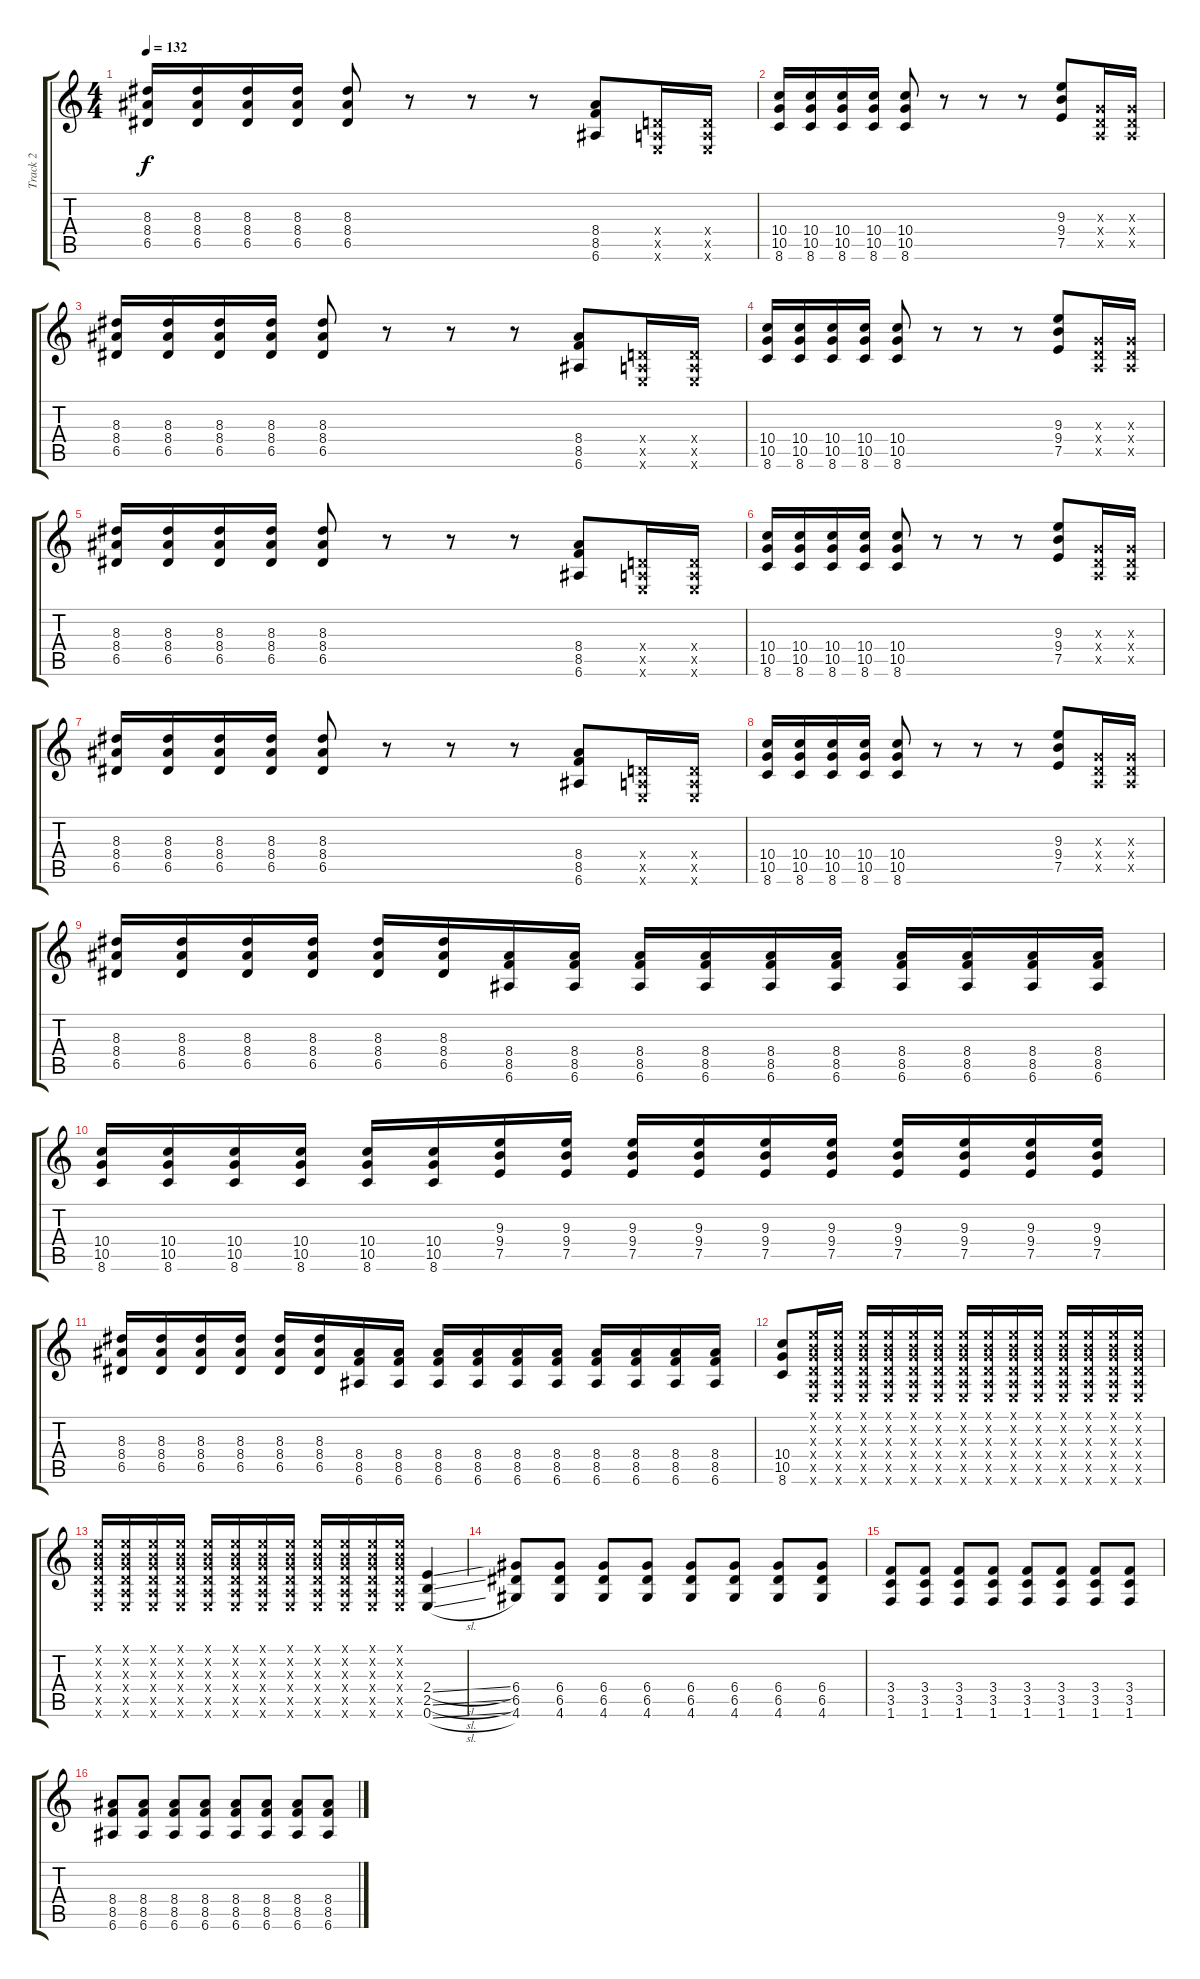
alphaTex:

\track ("Track 2" "Track 2") {instrument distortionguitar}
\staff {score tabs}
\tuning (E4 B3 G3 D3 A2 E2) {hide}
\ts (4 4)
\tempo 132
\clef g2
\ks c
(8.3 8.4 6.5).16{dy f} (8.3 8.4 6.5).16 (8.3 8.4 6.5).16 (8.3 8.4 6.5).16 (8.3 8.4 6.5).8 r.8 r.8 r.8 (8.4 8.5 6.6).8 (0.4{x} 0.5{x} 0.6{x}).16 (0.4{x} 0.5{x} 0.6{x}).16 |
(10.4 10.5 8.6).16 (10.4 10.5 8.6).16 (10.4 10.5 8.6).16 (10.4 10.5 8.6).16 (10.4 10.5 8.6).8 r.8 r.8 r.8 (9.3 9.4 7.5).8 (0.3{x} 0.4{x} 0.5{x}).16 (0.3{x} 0.4{x} 0.5{x}).16 |
(8.3 8.4 6.5).16 (8.3 8.4 6.5).16 (8.3 8.4 6.5).16 (8.3 8.4 6.5).16 (8.3 8.4 6.5).8 r.8 r.8 r.8 (8.4 8.5 6.6).8 (0.4{x} 0.5{x} 0.6{x}).16 (0.4{x} 0.5{x} 0.6{x}).16 |
(10.4 10.5 8.6).16 (10.4 10.5 8.6).16 (10.4 10.5 8.6).16 (10.4 10.5 8.6).16 (10.4 10.5 8.6).8 r.8 r.8 r.8 (9.3 9.4 7.5).8 (0.3{x} 0.4{x} 0.5{x}).16 (0.3{x} 0.4{x} 0.5{x}).16 |
(8.3 8.4 6.5).16 (8.3 8.4 6.5).16 (8.3 8.4 6.5).16 (8.3 8.4 6.5).16 (8.3 8.4 6.5).8 r.8 r.8 r.8 (8.4 8.5 6.6).8 (0.4{x} 0.5{x} 0.6{x}).16 (0.4{x} 0.5{x} 0.6{x}).16 |
(10.4 10.5 8.6).16 (10.4 10.5 8.6).16 (10.4 10.5 8.6).16 (10.4 10.5 8.6).16 (10.4 10.5 8.6).8 r.8 r.8 r.8 (9.3 9.4 7.5).8 (0.3{x} 0.4{x} 0.5{x}).16 (0.3{x} 0.4{x} 0.5{x}).16 |
(8.3 8.4 6.5).16 (8.3 8.4 6.5).16 (8.3 8.4 6.5).16 (8.3 8.4 6.5).16 (8.3 8.4 6.5).8 r.8 r.8 r.8 (8.4 8.5 6.6).8 (0.4{x} 0.5{x} 0.6{x}).16 (0.4{x} 0.5{x} 0.6{x}).16 |
(10.4 10.5 8.6).16 (10.4 10.5 8.6).16 (10.4 10.5 8.6).16 (10.4 10.5 8.6).16 (10.4 10.5 8.6).8 r.8 r.8 r.8 (9.3 9.4 7.5).8 (0.3{x} 0.4{x} 0.5{x}).16 (0.3{x} 0.4{x} 0.5{x}).16 |
(8.3 8.4 6.5).16 (8.3 8.4 6.5).16 (8.3 8.4 6.5).16 (8.3 8.4 6.5).16 (8.3 8.4 6.5).16 (8.3 8.4 6.5).16 (8.4 8.5 6.6).16 (8.4 8.5 6.6).16 (8.4 8.5 6.6).16 (8.4 8.5 6.6).16 (8.4 8.5 6.6).16 (8.4 8.5 6.6).16 (8.4 8.5 6.6).16 (8.4 8.5 6.6).16 (8.4 8.5 6.6).16 (8.4 8.5 6.6).16 |
(10.4 10.5 8.6).16 (10.4 10.5 8.6).16 (10.4 10.5 8.6).16 (10.4 10.5 8.6).16 (10.4 10.5 8.6).16 (10.4 10.5 8.6).16 (9.3 9.4 7.5).16 (9.3 9.4 7.5).16 (9.3 9.4 7.5).16 (9.3 9.4 7.5).16 (9.3 9.4 7.5).16 (9.3 9.4 7.5).16 (9.3 9.4 7.5).16 (9.3 9.4 7.5).16 (9.3 9.4 7.5).16 (9.3 9.4 7.5).16 |
(8.3 8.4 6.5).16 (8.3 8.4 6.5).16 (8.3 8.4 6.5).16 (8.3 8.4 6.5).16 (8.3 8.4 6.5).16 (8.3 8.4 6.5).16 (8.4 8.5 6.6).16 (8.4 8.5 6.6).16 (8.4 8.5 6.6).16 (8.4 8.5 6.6).16 (8.4 8.5 6.6).16 (8.4 8.5 6.6).16 (8.4 8.5 6.6).16 (8.4 8.5 6.6).16 (8.4 8.5 6.6).16 (8.4 8.5 6.6).16 |
(10.4 10.5 8.6).8 (0.1{x} 0.2{x} 0.3{x} 0.4{x} 0.5{x} 0.6{x}).16 (0.1{x} 0.2{x} 0.3{x} 0.4{x} 0.5{x} 0.6{x}).16 (0.1{x} 0.2{x} 0.3{x} 0.4{x} 0.5{x} 0.6{x}).16 (0.1{x} 0.2{x} 0.3{x} 0.4{x} 0.5{x} 0.6{x}).16 (0.1{x} 0.2{x} 0.3{x} 0.4{x} 0.5{x} 0.6{x}).16 (0.1{x} 0.2{x} 0.3{x} 0.4{x} 0.5{x} 0.6{x}).16 (0.1{x} 0.2{x} 0.3{x} 0.4{x} 0.5{x} 0.6{x}).16 (0.1{x} 0.2{x} 0.3{x} 0.4{x} 0.5{x} 0.6{x}).16 (0.1{x} 0.2{x} 0.3{x} 0.4{x} 0.5{x} 0.6{x}).16 (0.1{x} 0.2{x} 0.3{x} 0.4{x} 0.5{x} 0.6{x}).16 (0.1{x} 0.2{x} 0.3{x} 0.4{x} 0.5{x} 0.6{x}).16 (0.1{x} 0.2{x} 0.3{x} 0.4{x} 0.5{x} 0.6{x}).16 (0.1{x} 0.2{x} 0.3{x} 0.4{x} 0.5{x} 0.6{x}).16 (0.1{x} 0.2{x} 0.3{x} 0.4{x} 0.5{x} 0.6{x}).16 |
(0.1{x} 0.2{x} 0.3{x} 0.4{x} 0.5{x} 0.6{x}).16 (0.1{x} 0.2{x} 0.3{x} 0.4{x} 0.5{x} 0.6{x}).16 (0.1{x} 0.2{x} 0.3{x} 0.4{x} 0.5{x} 0.6{x}).16 (0.1{x} 0.2{x} 0.3{x} 0.4{x} 0.5{x} 0.6{x}).16 (0.1{x} 0.2{x} 0.3{x} 0.4{x} 0.5{x} 0.6{x}).16 (0.1{x} 0.2{x} 0.3{x} 0.4{x} 0.5{x} 0.6{x}).16 (0.1{x} 0.2{x} 0.3{x} 0.4{x} 0.5{x} 0.6{x}).16 (0.1{x} 0.2{x} 0.3{x} 0.4{x} 0.5{x} 0.6{x}).16 (0.1{x} 0.2{x} 0.3{x} 0.4{x} 0.5{x} 0.6{x}).16 (0.1{x} 0.2{x} 0.3{x} 0.4{x} 0.5{x} 0.6{x}).16 (0.1{x} 0.2{x} 0.3{x} 0.4{x} 0.5{x} 0.6{x}).16 (0.1{x} 0.2{x} 0.3{x} 0.4{x} 0.5{x} 0.6{x}).16 (2.4{sl} 2.5{sl} 0.6{sl}).4 |
(6.4 6.5 4.6).8 (6.4 6.5 4.6).8 (6.4 6.5 4.6).8 (6.4 6.5 4.6).8 (6.4 6.5 4.6).8 (6.4 6.5 4.6).8 (6.4 6.5 4.6).8 (6.4 6.5 4.6).8 |
(3.4 3.5 1.6).8 (3.4 3.5 1.6).8 (3.4 3.5 1.6).8 (3.4 3.5 1.6).8 (3.4 3.5 1.6).8 (3.4 3.5 1.6).8 (3.4 3.5 1.6).8 (3.4 3.5 1.6).8 |
(8.4 8.5 6.6).8 (8.4 8.5 6.6).8 (8.4 8.5 6.6).8 (8.4 8.5 6.6).8 (8.4 8.5 6.6).8 (8.4 8.5 6.6).8 (8.4 8.5 6.6).8 (8.4 8.5 6.6).8
